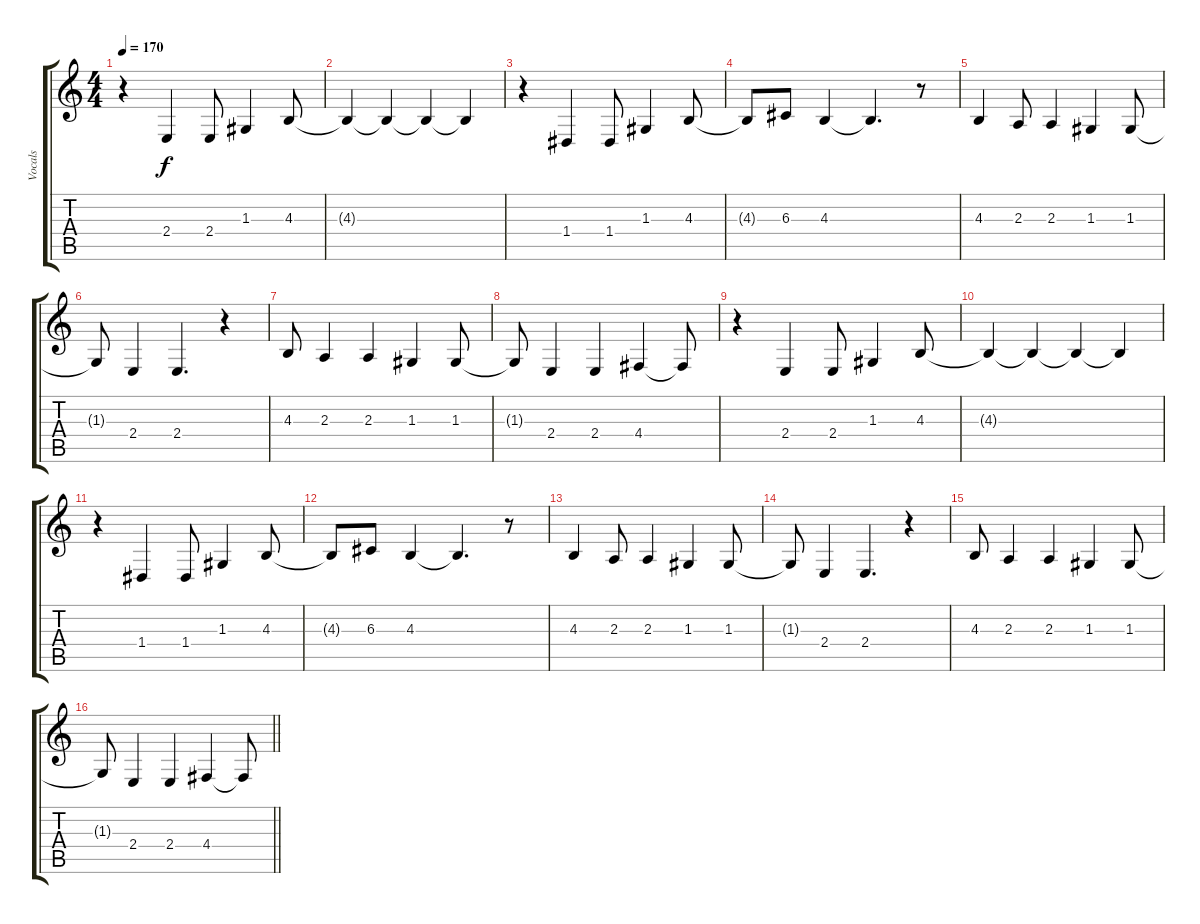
\track ("Vocals" "Vocals") {instrument clarinet}
\staff {score tabs}
\tuning (E4 B3 G3 D3 A2 E2) {hide}
\ts (4 4)
\tempo 170
\clef g2
\ks c
r.4{dy f} 2.4.4 2.4.8 1.3.4 4.3.8 |
4.3{t}.4 4.3{t}.4 4.3{t}.4 4.3{t}.4 |
r.4 1.4.4 1.4.8 1.3.4 4.3.8 |
4.3{t}.8 6.3.8 4.3.4 4.3{t}.4{d} r.8 |
4.3.4 2.3.8 2.3.4 1.3.4 1.3.8 |
1.3{t}.8 2.4.4 2.4.4{d} r.4 |
4.3.8 2.3.4 2.3.4 1.3.4 1.3.8 |
1.3{t}.8 2.4.4 2.4.4 4.4.4 4.4{t}.8 |
r.4 2.4.4 2.4.8 1.3.4 4.3.8 |
4.3{t}.4 4.3{t}.4 4.3{t}.4 4.3{t}.4 |
r.4 1.4.4 1.4.8 1.3.4 4.3.8 |
4.3{t}.8 6.3.8 4.3.4 4.3{t}.4{d} r.8 |
4.3.4 2.3.8 2.3.4 1.3.4 1.3.8 |
1.3{t}.8 2.4.4 2.4.4{d} r.4 |
4.3.8 2.3.4 2.3.4 1.3.4 1.3.8 |
\barLineRight lightlight
1.3{t}.8 2.4.4 2.4.4 4.4.4 4.4{t}.8
